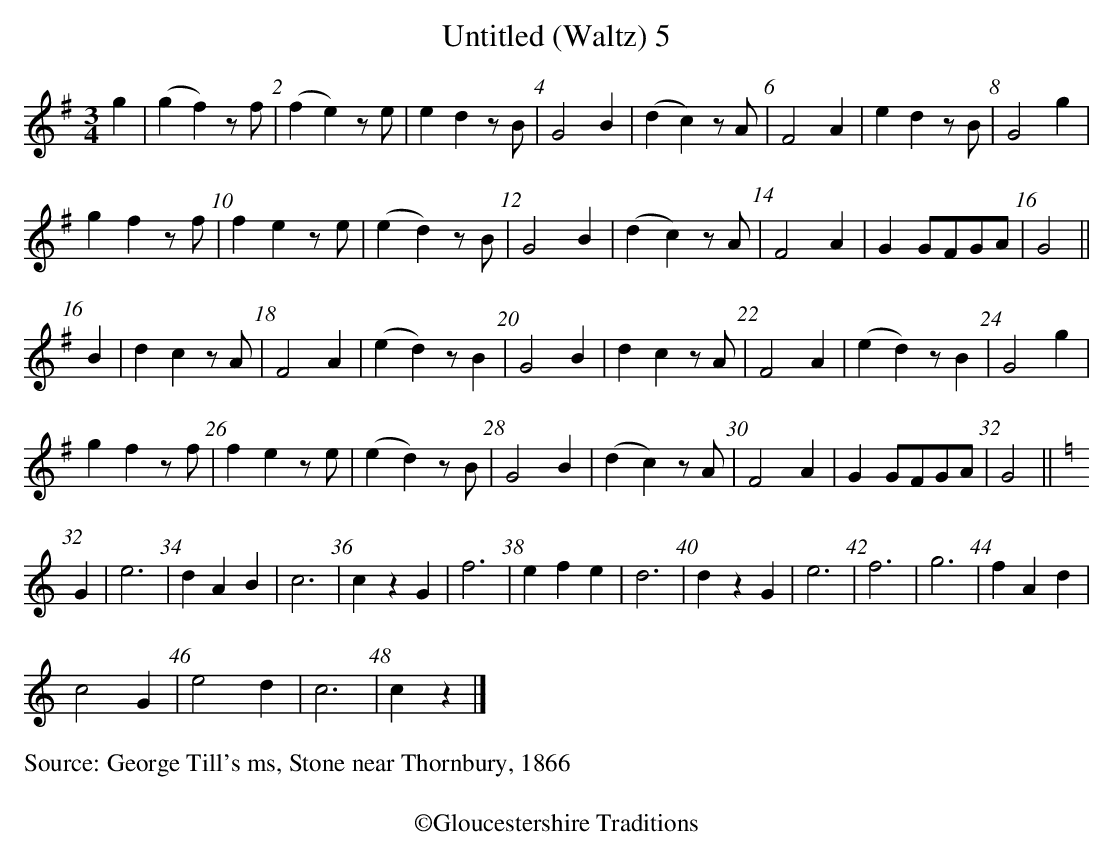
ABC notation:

X:1
T:Untitled (Waltz) 5
M:3/4
L:1/4
K:G
g|(gf)z/f/ | (fe)z/e/ | edz/B/ | G2B | (dc)z/A/ | F2A | edz/B/ | G2g|
gfz/f/ | fez/e/ | (ed)z/B/ | G2B | (dc)z/A/ | F2A |G G/F/G/A/ | G2||
B|dcz/A/ | F2A | (ed)z/B | G2B |dcz/A/ | F2A | (ed)z/B | G2 g |
gfz/f/ | fez/e/ | (ed)z/B/ | G2B | (dc)z/A/ | F2A |G G/F/G/A/ | G2||
[K:C]G | e3 | dAB | c3 | czG | f3 | efe | d3 | dzG | \
e3 | f3 | g3 | fAd |
c2G | e2d | c3 | cz|]
